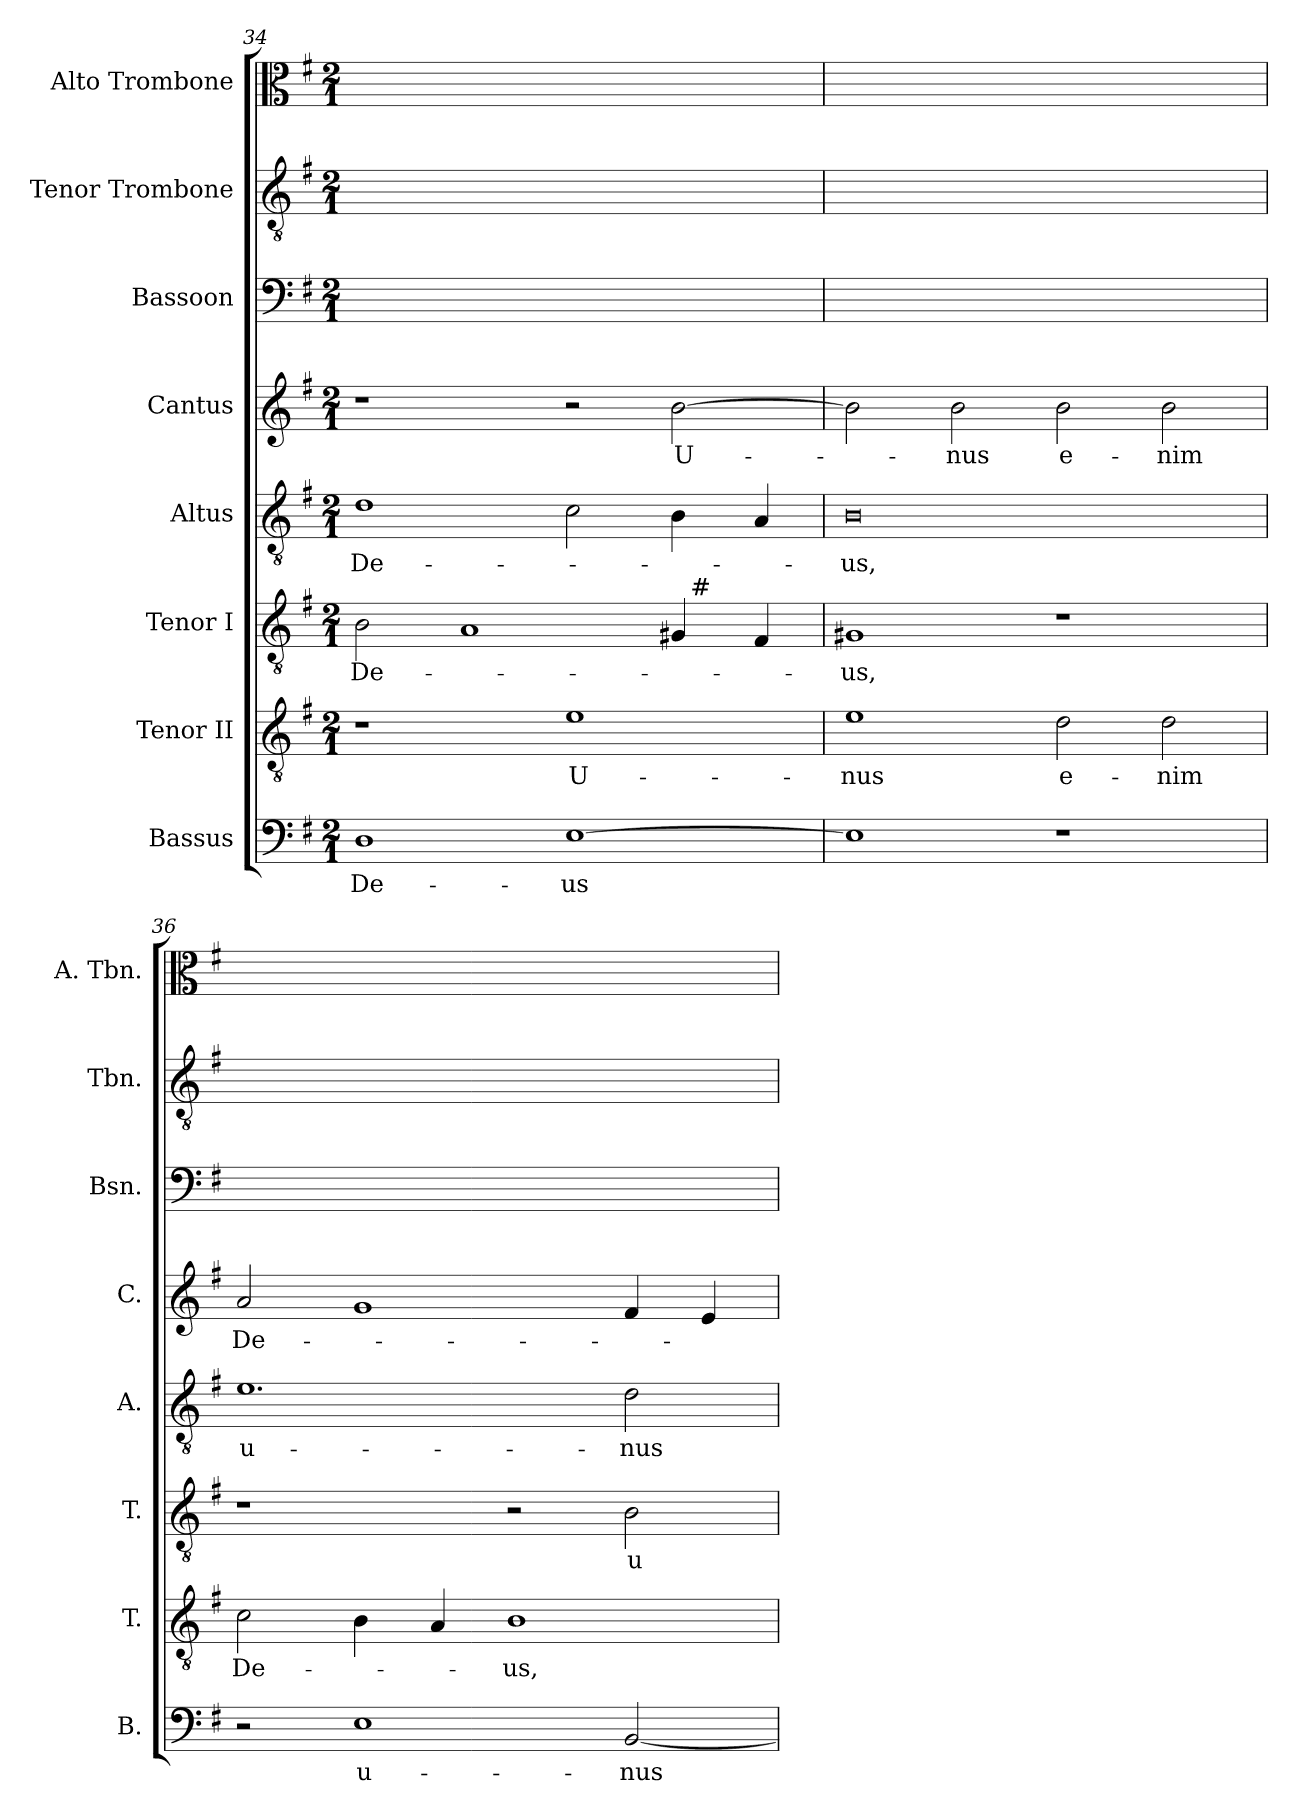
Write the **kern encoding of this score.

**kern	**text	**kern	**text	**kern	**text	**kern	**text	**kern	**text	**kern	**text	**kern	**text	**kern	**text
*part8	*part8	*part7	*part7	*part6	*part6	*part5	*part5	*part4	*part4	*part3	*part3	*part2	*part2	*part1	*part1
*staff8	*staff8	*staff7	*staff7	*staff6	*staff6	*staff5	*staff5	*staff4	*staff4	*staff3	*staff3	*staff2	*staff2	*staff1	*staff1
*I"Bassus	*	*I"Tenor II	*	*I"Tenor I	*	*I"Altus	*	*I"Cantus	*	*I"Bassoon	*	*I"Tenor Trombone	*	*I"Alto Trombone	*
*I'B.	*	*I'T.	*	*I'T.	*	*I'A.	*	*I'C.	*	*I'Bsn.	*	*I'Tbn.	*	*I'A. Tbn.	*
*clefF4	*	*clefGv2	*	*clefGv2	*	*clefGv2	*	*clefG2	*	*clefF4	*	*clefGv2	*	*clefC3	*
*	*	*ITrd7c12	*	*ITrd7c12	*	*ITrd7c12	*	*	*	*	*	*	*	*	*
*k[f#]	*	*k[f#]	*	*k[f#]	*	*k[f#]	*	*k[f#]	*	*k[f#]	*	*k[f#]	*	*k[f#]	*
*G:	*	*G:	*	*G:	*	*G:	*	*G:	*	*G:	*	*G:	*	*G:	*
*M2/1	*	*M2/1	*	*M2/1	*	*M2/1	*	*M2/1	*	*M2/1	*	*M2/1	*	*M2/1	*
=34	=34	=34	=34	=34	=34	=34	=34	=34	=34	=34	=34	=34	=34	=34	=34
!	!LO:LY:b	!	!	!	!LO:LY:b	!	!LO:LY:b	!	!	!	!	!	!	!	!
*	*	*	*	*^	*	*	*	*	*	*	*	*	*	*	*
1D	De-	1r	.	2BB\	1ryy	De-	1D	De-	1r	.	1Dyy	De-	2BB/yy	De-	1ryy	.
.	.	.	.	1AA	.	.	.	.	.	.	.	.	1AAyy	.	.	.
!	!LO:LY:b	!	!LO:LY:b	!	!	!	!	!	!	!	!	!	!	!	!	!
[>1E	-us	1E	U-	.	2ryy	.	2C\	.	2r	.	[>1Eyy	-us	.	.	2ryy	.
!	!	!	!	!	!	!	!	!	!	!LO:LY:b	!	!	!	!	!	!
.	.	.	.	4GG#/	32ryy	.	4BB\	.	[>2b\	U-	.	.	4GG#/yy	.	[>2b\yy	U-
!	!	!	!	!	!LO:TX:a:t=#	!	!	!	!	!	!	!	!	!	!	!
.	.	.	.	.	4...ryy	.	.	.	.	.	.	.	.	.	.	.
.	.	.	.	4FF#/	.	.	4AA/	.	.	.	.	.	4FF#/yy	.	.	.
!!LO:LB:g=z
=35	=35	=35	=35	=35	=35	=35	=35	=35	=35	=35	=35	=35	=35	=35	=35	=35
!	!	!	!LO:LY:b	!	!	!LO:LY:b	!	!LO:LY:b	!	!	!	!	!	!	!	!
*	*	*	*	*v	*v	*	*	*	*	*	*	*	*	*	*	*
1E]	.	1E	-nus	1GG#X	-us,	0BB	-us,	2b\]	.	1Eyy]	.	1GG#yy	-us,	2b\yy]	.
!	!	!	!	!	!	!	!	!	!LO:LY:b	!	!	!	!	!	!
.	.	.	.	.	.	.	.	2b\	-nus	.	.	.	.	2b\yy	-nus
!	!	!	!LO:LY:b	!	!	!	!	!	!LO:LY:b	!	!	!	!	!	!
1r	.	2D\	e-	1r	.	.	.	2b\	e-	1ryy	.	1ryy	.	2b\yy	e-
!	!	!	!LO:LY:b	!	!	!	!	!	!LO:LY:b	!	!	!	!	!	!
.	.	2D\	-nim	.	.	.	.	2b\	-nim	.	.	.	.	2b\yy	-nim
=36	=36	=36	=36	=36	=36	=36	=36	=36	=36	=36	=36	=36	=36	=36	=36
!	!	!	!LO:LY:b	!	!	!	!LO:LY:b	!	!LO:LY:b	!	!	!	!	!	!
2r	.	2C\	De-	1r	.	1.E	u-	2a/	De-	2ryy	.	1ryy	.	2a\yy	De-
!	!LO:LY:b	!	!	!	!	!	!	!	!	!	!	!	!	!	!
1E	u-	4BB\	.	.	.	.	.	1g	.	1Eyy	u-	.	.	1gyy	.
.	.	4AA/	.	.	.	.	.	.	.	.	.	.	.	.	.
!	!	!	!LO:LY:b	!	!	!	!	!	!	!	!	!	!	!	!
.	.	1BB	-us,	2r	.	.	.	.	.	.	.	2ryy	.	.	.
!	!LO:LY:b	!	!	!	!LO:LY:b	!	!LO:LY:b	!	!	!	!	!	!	!	!
[<2BB/	-nus	.	.	2BB\	u-	2D\	-nus	4f#/	.	[<2BB/yy	-nus	2BB/yy	u-	4f#\yy	.
.	.	.	.	.	.	.	.	4e/	.	.	.	.	.	4e\yy	.
=	=	=	=	=	=	=	=	=	=	=	=	=	=	=	=
*-	*-	*-	*-	*-	*-	*-	*-	*-	*-	*-	*-	*-	*-	*-	*-
